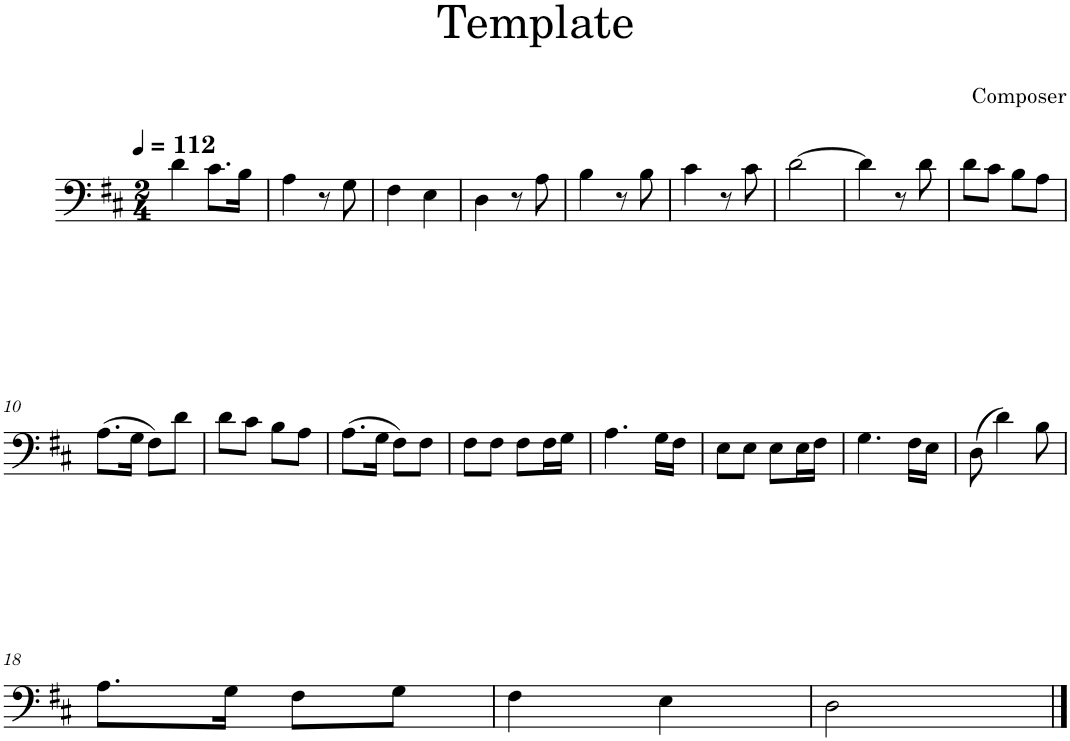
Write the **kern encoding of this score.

**kern
*part1
*staff1
*I"Square Synthesizer
*I'Synth.
*clefF4
*k[f#c#]
*M2/4
*MM112
=1
4d\
8.c#\L
16B\Jk
=2
4A\
8r
8G\
=3
4F#\
4E\
=4
4D\
8r
8A\
=5
4B\
8r
8B\
=6
4c#\
8r
8c#\
=7
[2d\
=8
4d\]
8r
8d\
=9
8d\L
8c#\J
8B\L
8A\J
!!LO:LB:g=z
=10
(8.A\L
16G\Jk
8F#\L)
8d\J
=11
8d\L
8c#\J
8B\L
8A\J
=12
(8.A\L
16G\Jk
8F#\L)
8F#\J
=13
8F#\L
8F#\J
8F#\L
16F#\L
16G\JJ
=14
4.A\
16G\LL
16F#\JJ
=15
8E\L
8E\J
8E\L
16E\L
16F#\JJ
=16
4.G\
16F#\LL
16E\JJ
=17
(8D\
4d\)
8B\
!!LO:LB:g=z
=18
8.A\L
16G\Jk
8F#\L
8G\J
=19
4F#\
4E\
=20
2D\
==
*-
